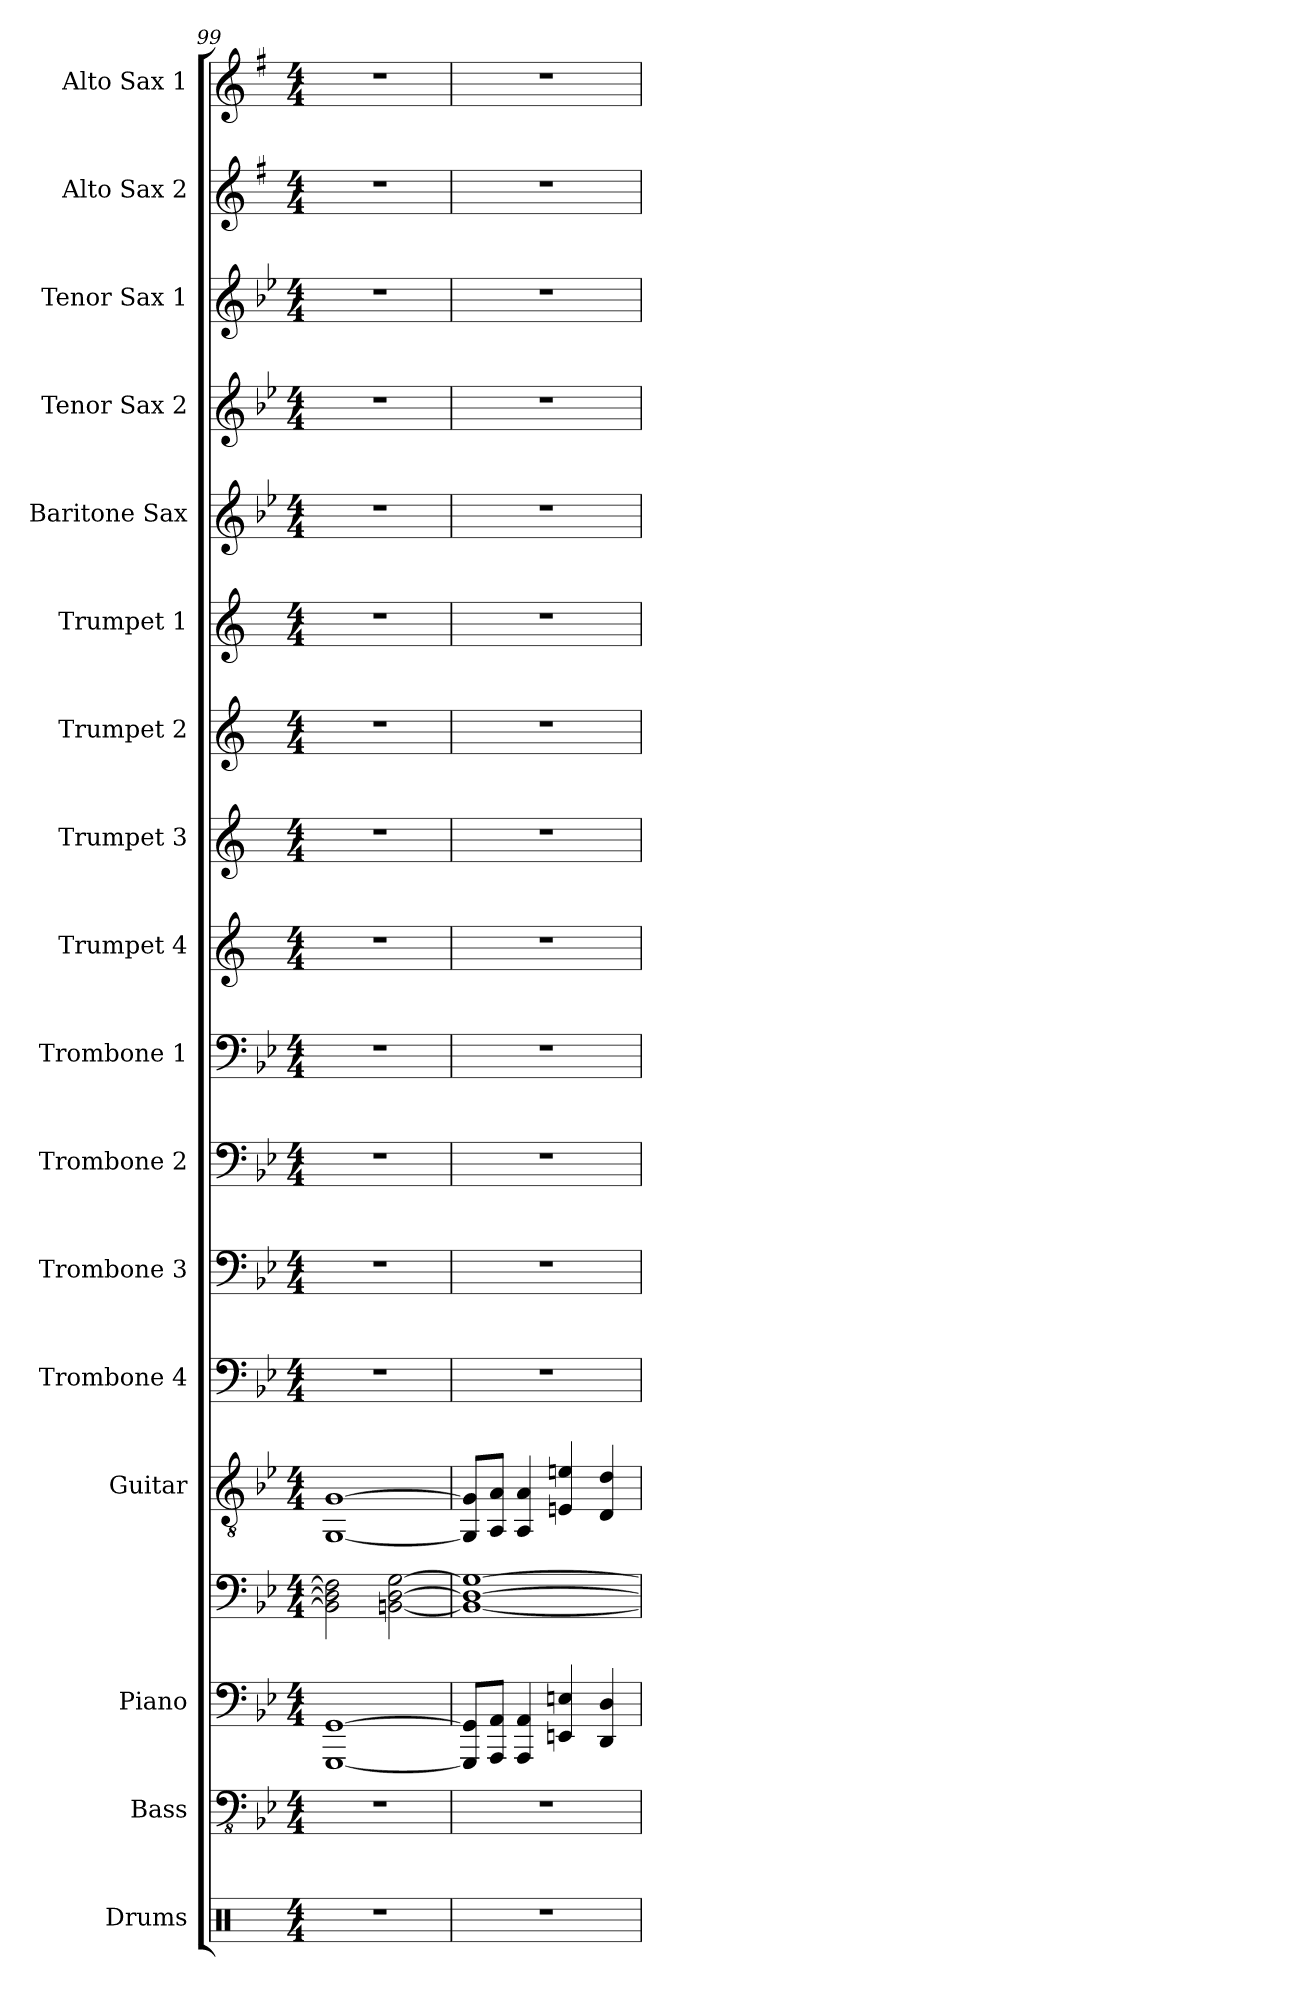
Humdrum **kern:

**kern	**kern	**kern	**kern	**kern	**kern	**kern	**kern	**kern	**kern	**kern	**kern	**kern	**kern	**kern	**kern	**kern	**kern
*part17	*part16	*part15	*part15	*part14	*part13	*part12	*part11	*part10	*part9	*part8	*part7	*part6	*part5	*part4	*part3	*part2	*part1
*staff18	*staff17	*staff16	*staff15	*staff14	*staff13	*staff12	*staff11	*staff10	*staff9	*staff8	*staff7	*staff6	*staff5	*staff4	*staff3	*staff2	*staff1
*I"Drums	*I"Bass	*I"Piano	*	*I"Guitar	*I"Trombone 4	*I"Trombone 3	*I"Trombone 2	*I"Trombone 1	*I"Trumpet 4	*I"Trumpet 3	*I"Trumpet 2	*I"Trumpet 1	*I"Baritone Sax	*I"Tenor Sax 2	*I"Tenor Sax 1	*I"Alto Sax 2	*I"Alto Sax 1
*I'Drums	*I'Bass	*I'Piano	*	*I'Gtr.	*I'Tbn. 4	*I'Tbn. 3	*I'Tbn. 2	*I'Tbn. 1	*I'Tpt. 4	*I'Tpt. 3	*I'Tpt. 2	*I'Tpt. 1	*I'Bari	*I'Tenor 2	*I'Tenor 1	*I'Alto 2	*I'Alto 1
*clefX	*clefFv4	*clefF4	*clefF4	*clefGv2	*clefF4	*clefF4	*clefF4	*clefF4	*clefG2	*clefG2	*clefG2	*clefG2	*clefG2	*clefG2	*clefG2	*clefG2	*clefG2
*	*	*	*	*	*	*	*	*	*ITrd1c2	*ITrd1c2	*ITrd1c2	*ITrd1c2	*ITrd12c21	*ITrd8c14	*ITrd8c14	*ITrd5c9	*ITrd5c9
*k[]	*k[b-e-]	*k[b-e-]	*k[b-e-]	*k[b-e-]	*k[b-e-]	*k[b-e-]	*k[b-e-]	*k[b-e-]	*k[b-e-]	*k[b-e-]	*k[b-e-]	*k[b-e-]	*k[b-e-]	*k[b-e-]	*k[b-e-]	*k[b-e-]	*k[b-e-]
*M4/4	*M4/4	*M4/4	*M4/4	*M4/4	*M4/4	*M4/4	*M4/4	*M4/4	*M4/4	*M4/4	*M4/4	*M4/4	*M4/4	*M4/4	*M4/4	*M4/4	*M4/4
=99	=99	=99	=99	=99	=99	=99	=99	=99	=99	=99	=99	=99	=99	=99	=99	=99	=99
1r	1r	[1GGG [1GG	2BB\] 2D\] 2F#\]	[1GG [1G	1r	1r	1r	1r	1r	1r	1r	1r	1r	1r	1r	1r	1r
.	.	.	[2BBn\ [2D\ [2G\	.	.	.	.	.	.	.	.	.	.	.	.	.	.
=100	=100	=100	=100	=100	=100	=100	=100	=100	=100	=100	=100	=100	=100	=100	=100	=100	=100
1r	1r	8GGG/] 8GG/]L	1BB_ 1D_ 1G_	8GG/] 8G/]L	1r	1r	1r	1r	1r	1r	1r	1r	1r	1r	1r	1r	1r
.	.	8AAA/ 8AA/J	.	8AA/ 8A/J	.	.	.	.	.	.	.	.	.	.	.	.	.
.	.	4AAA/ 4AA/	.	4AA/ 4A/	.	.	.	.	.	.	.	.	.	.	.	.	.
.	.	4EEn/ 4En/	.	4En/ 4en/	.	.	.	.	.	.	.	.	.	.	.	.	.
.	.	4DD/ 4D/	.	4D/ 4d/	.	.	.	.	.	.	.	.	.	.	.	.	.
=	=	=	=	=	=	=	=	=	=	=	=	=	=	=	=	=	=
*-	*-	*-	*-	*-	*-	*-	*-	*-	*-	*-	*-	*-	*-	*-	*-	*-	*-
